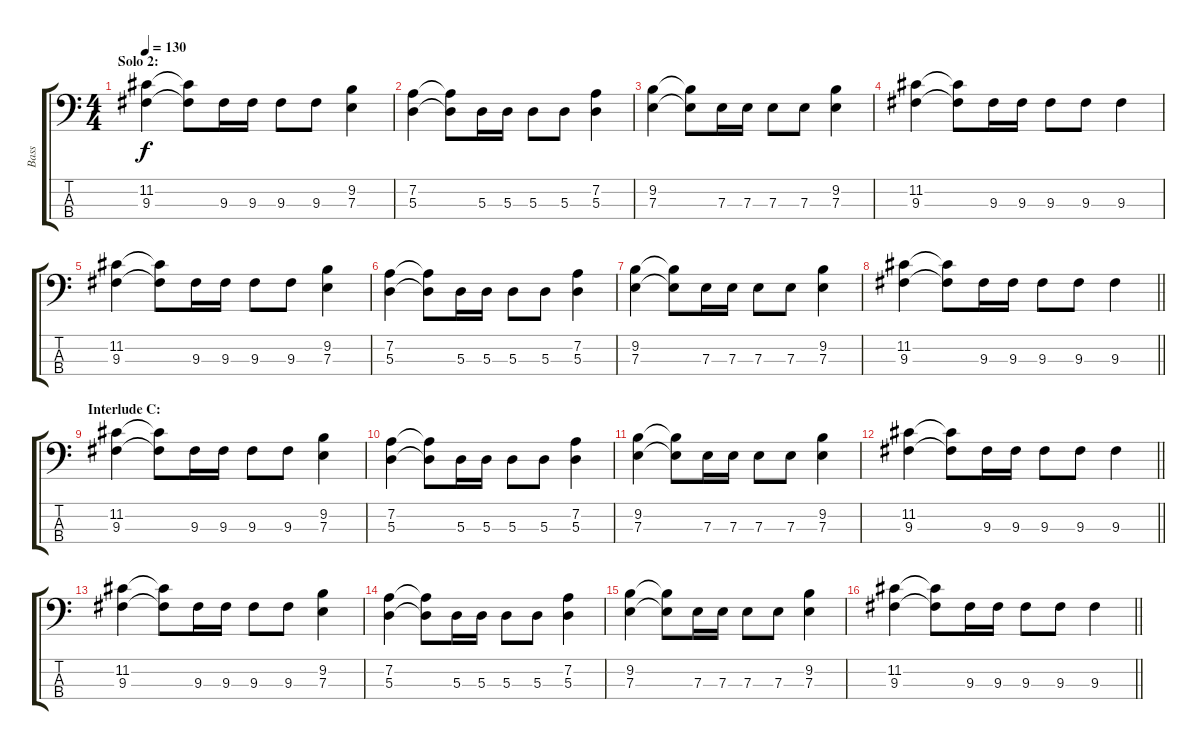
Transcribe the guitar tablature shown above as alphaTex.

\track ("Bass" "Bass") {instrument electricbassfinger}
\staff {score tabs}
\tuning (G2 D2 A1 E1) {hide}
\ts (4 4)
\section ("" "Solo 2:")
\tempo 130
\clef f4
\ks c
(11.2 9.3).4{dy f} (11.2{t} 9.3{t}).8 9.3.16 9.3.16 9.3.8 9.3.8 (9.2 7.3).4 |
(7.2 5.3).4 (7.2{t} 5.3{t}).8 5.3.16 5.3.16 5.3.8 5.3.8 (7.2 5.3).4 |
(9.2 7.3).4 (9.2{t} 7.3{t}).8 7.3.16 7.3.16 7.3.8 7.3.8 (9.2 7.3).4 |
(11.2 9.3).4 (11.2{t} 9.3{t}).8 9.3.16 9.3.16 9.3.8 9.3.8 9.3.4 |
(11.2 9.3).4 (11.2{t} 9.3{t}).8 9.3.16 9.3.16 9.3.8 9.3.8 (9.2 7.3).4 |
(7.2 5.3).4 (7.2{t} 5.3{t}).8 5.3.16 5.3.16 5.3.8 5.3.8 (7.2 5.3).4 |
(9.2 7.3).4 (9.2{t} 7.3{t}).8 7.3.16 7.3.16 7.3.8 7.3.8 (9.2 7.3).4 |
\barLineRight lightlight
(11.2 9.3).4 (11.2{t} 9.3{t}).8 9.3.16 9.3.16 9.3.8 9.3.8 9.3.4 |
\section ("" "Interlude C:")
(11.2 9.3).4 (11.2{t} 9.3{t}).8 9.3.16 9.3.16 9.3.8 9.3.8 (9.2 7.3).4 |
(7.2 5.3).4 (7.2{t} 5.3{t}).8 5.3.16 5.3.16 5.3.8 5.3.8 (7.2 5.3).4 |
(9.2 7.3).4 (9.2{t} 7.3{t}).8 7.3.16 7.3.16 7.3.8 7.3.8 (9.2 7.3).4 |
\barLineRight lightlight
(11.2 9.3).4 (11.2{t} 9.3{t}).8 9.3.16 9.3.16 9.3.8 9.3.8 9.3.4 |
(11.2 9.3).4 (11.2{t} 9.3{t}).8 9.3.16 9.3.16 9.3.8 9.3.8 (9.2 7.3).4 |
(7.2 5.3).4 (7.2{t} 5.3{t}).8 5.3.16 5.3.16 5.3.8 5.3.8 (7.2 5.3).4 |
(9.2 7.3).4 (9.2{t} 7.3{t}).8 7.3.16 7.3.16 7.3.8 7.3.8 (9.2 7.3).4 |
\barLineRight lightlight
(11.2 9.3).4 (11.2{t} 9.3{t}).8 9.3.16 9.3.16 9.3.8 9.3.8 9.3.4
